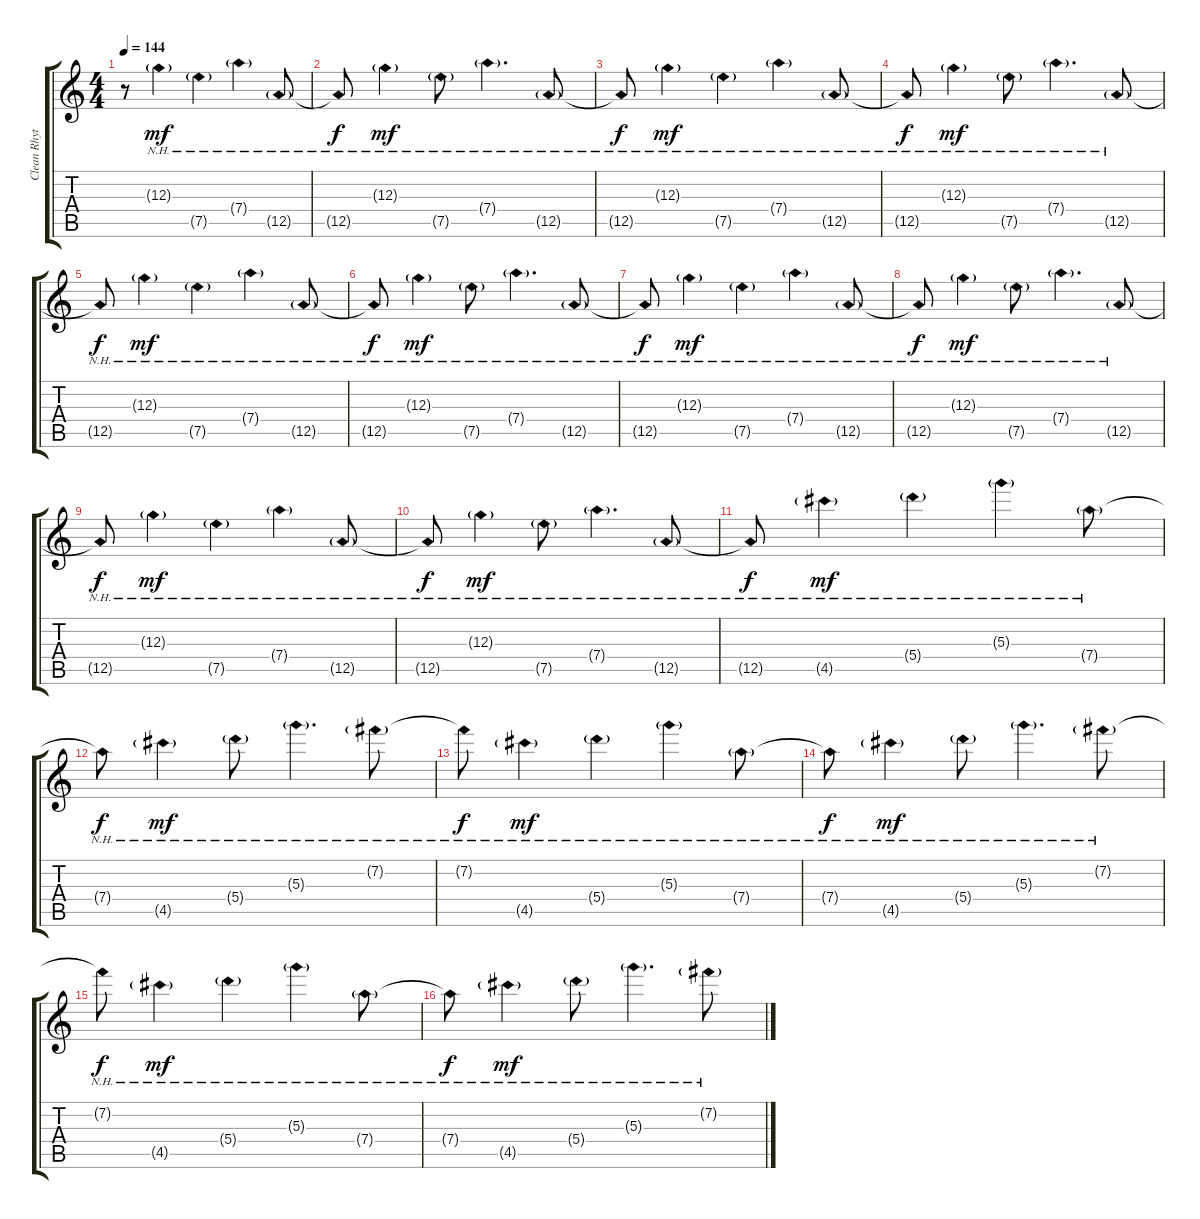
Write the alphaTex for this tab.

\track ("Clean Rhythm Echo" "Clean Rhyt") {instrument acousticguitarsteel}
\staff {score tabs}
\tuning (E4 B3 G3 D3 A2 E2) {hide}
\ts (4 4)
\tempo 144
\clef g2
\ks c
r.8{dy mf instrument acousticguitarsteel} 12.3{nh g}.4 7.5{nh g}.4 7.4{nh g}.4 12.5{nh g}.8 |
12.5{nh t}.8{dy f} 12.3{nh g}.4{dy mf} 7.5{nh g}.8 7.4{nh g}.4{d} 12.5{nh g}.8 |
12.5{nh t}.8{dy f} 12.3{nh g}.4{dy mf} 7.5{nh g}.4 7.4{nh g}.4 12.5{nh g}.8 |
12.5{nh t}.8{dy f} 12.3{nh g}.4{dy mf} 7.5{nh g}.8 7.4{nh g}.4{d} 12.5{nh g}.8 |
12.5{nh t}.8{dy f} 12.3{nh g}.4{dy mf} 7.5{nh g}.4 7.4{nh g}.4 12.5{nh g}.8 |
12.5{nh t}.8{dy f} 12.3{nh g}.4{dy mf} 7.5{nh g}.8 7.4{nh g}.4{d} 12.5{nh g}.8 |
12.5{nh t}.8{dy f} 12.3{nh g}.4{dy mf} 7.5{nh g}.4 7.4{nh g}.4 12.5{nh g}.8 |
12.5{nh t}.8{dy f} 12.3{nh g}.4{dy mf} 7.5{nh g}.8 7.4{nh g}.4{d} 12.5{nh g}.8 |
12.5{nh t}.8{dy f} 12.3{nh g}.4{dy mf} 7.5{nh g}.4 7.4{nh g}.4 12.5{nh g}.8 |
12.5{nh t}.8{dy f} 12.3{nh g}.4{dy mf} 7.5{nh g}.8 7.4{nh g}.4{d} 12.5{nh g}.8 |
12.5{nh t}.8{dy f} 4.5{nh g}.4{dy mf} 5.4{nh g}.4 5.3{nh g}.4 7.4{nh g}.8 |
7.4{nh t}.8{dy f} 4.5{nh g}.4{dy mf} 5.4{nh g}.8 5.3{nh g}.4{d} 7.2{nh g}.8 |
7.2{nh t}.8{dy f} 4.5{nh g}.4{dy mf} 5.4{nh g}.4 5.3{nh g}.4 7.4{nh g}.8 |
7.4{nh t}.8{dy f} 4.5{nh g}.4{dy mf} 5.4{nh g}.8 5.3{nh g}.4{d} 7.2{nh g}.8 |
7.2{nh t}.8{dy f} 4.5{nh g}.4{dy mf} 5.4{nh g}.4 5.3{nh g}.4 7.4{nh g}.8 |
7.4{nh t}.8{dy f} 4.5{nh g}.4{dy mf} 5.4{nh g}.8 5.3{nh g}.4{d} 7.2{nh g}.8
